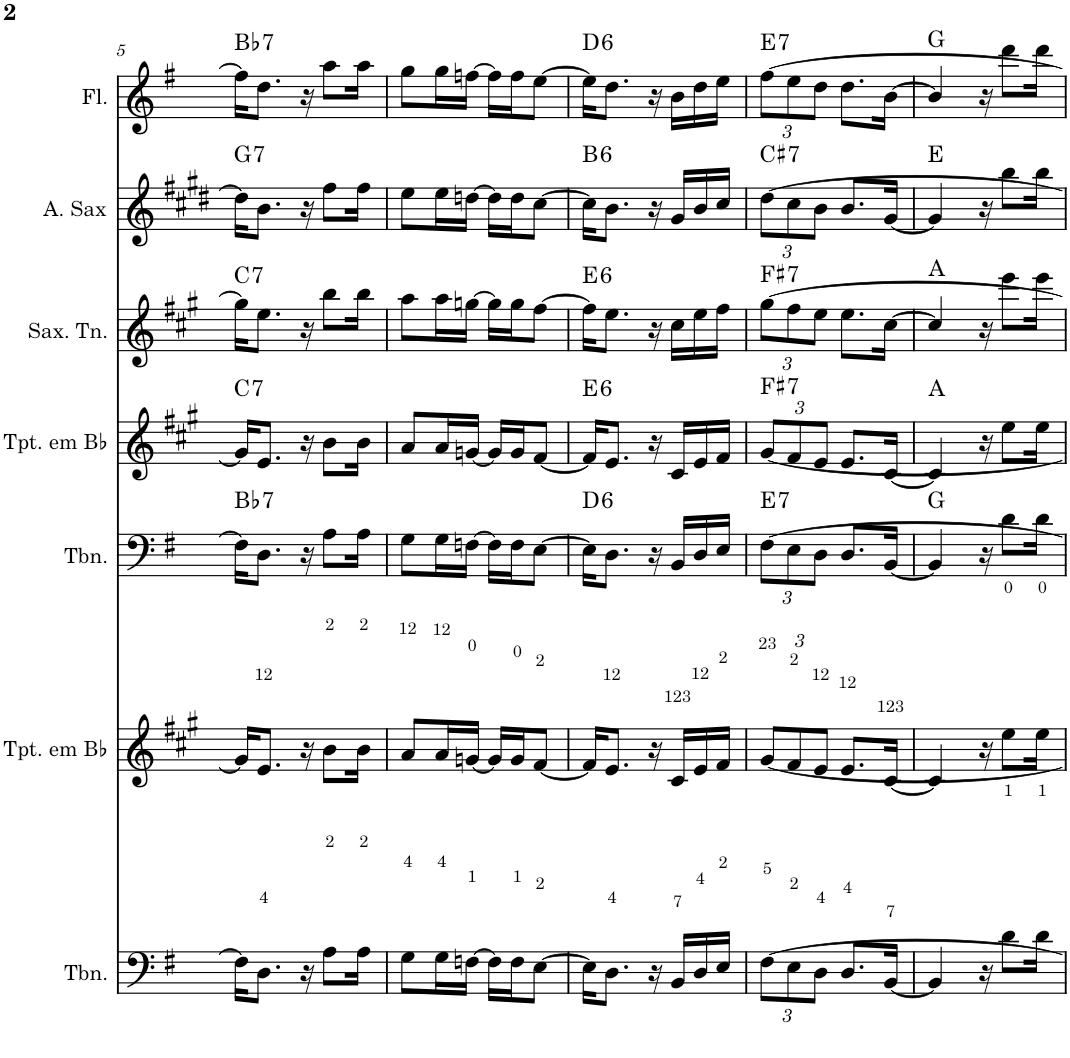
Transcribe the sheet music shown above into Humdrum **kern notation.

**kern	**kern	**kern	**harte	**kern	**harte	**kern	**harte	**kern	**harte	**kern	**harte
*part7	*part6	*part5	*part5	*part4	*part4	*part3	*part3	*part2	*part2	*part1	*part1
*staff7	*staff6	*staff5	*	*staff4	*	*staff3	*	*staff2	*	*staff1	*
*I"Trombone	*I"Trompete em Bb	*I"Trombone	*	*I"Trompete em Bb	*	*I"Saxofone Tenor	*	*I"Saxofone Alto	*	*I"Flauta Transversal	*
*I'Tbn.	*I'Tpt. em Bb	*I'Tbn.	*	*I'Tpt. em Bb	*	*I'Sax. Tn.	*	*	*	*I'Fl.	*
!!LO:PB:g=z
*clefF4	*clefG2	*clefF4	*	*clefG2	*	*clefG2	*	*clefG2	*	*clefG2	*
*	*Trd1c2	*	*	*Trd1c2	*	*Trd8c14	*	*Trd5c9	*	*	*
*k[f#]	*k[f#c#g#]	*k[f#]	*	*k[f#c#g#]	*	*k[f#c#g#]	*	*k[f#c#g#d#]	*	*k[f#]	*
*G:	*A:	*G:	*	*A:	*	*A:	*	*E:	*	*G:	*
*M2/4	*M2/4	*M2/4	*	*M2/4	*	*M2/4	*	*M2/4	*	*M2/4	*
=5	=5	=5	=5	=5	=5	=5	=5	=5	=5	=5	=5
!	!	!	!LO:H:kt=7	!	!LO:H:kt=7	!	!LO:H:kt=7	!	!LO:H:kt=7	!	!LO:H:kt=7
16F\KL]	16g/KL]	16F\KL]	Bb:7	16g/KL]	C:7	16gg\KL]	C:7	16dd\KL]	G:7	16ff\KL]	Bb:7
8.D\J	8.e/J	8.D\J	.	8.e/J	.	8.ee\J	.	8.b\J	.	8.dd\J	.
16r	16r	16r	.	16r	.	16r	.	16r	.	16r	.
8A\L	8b\L	8A\L	.	8b\L	.	8bb\L	.	8ff#\L	.	8aa\L	.
16A\Jk	16b\Jk	16A\Jk	.	16b\Jk	.	16bb\Jk	.	16ff#\Jk	.	16aa\Jk	.
=6	=6	=6	=6	=6	=6	=6	=6	=6	=6	=6	=6
8G\L	8a/L	8G\L	.	8a/L	.	8aa\L	.	8ee\L	.	8gg\L	.
16G\L	16a/L	16G\L	.	16a/L	.	16aa\L	.	16ee\L	.	16gg\L	.
[16Fn\JJ	[16gn/JJ	[16Fn\JJ	.	[16gn/JJ	.	[16ggn\JJ	.	[16ddn\JJ	.	[16ffn\JJ	.
16F\LL]	16g/LL]	16F\LL]	.	16g/LL]	.	16gg\LL]	.	16dd\LL]	.	16ff\LL]	.
16F\J	16g/J	16F\J	.	16g/J	.	16gg\J	.	16dd\J	.	16ff\J	.
[8E\J	[8f#/J	[8E\J	.	[8f#/J	.	[8ff#\J	.	[8cc#\J	.	[8ee\J	.
=7	=7	=7	=7	=7	=7	=7	=7	=7	=7	=7	=7
!	!	!	!LO:H:kt=6	!	!LO:H:kt=6	!	!LO:H:kt=6	!	!LO:H:kt=6	!	!LO:H:kt=6
16E\KL]	16f#/KL]	16E\KL]	D:maj6	16f#/KL]	E:maj6	16ff#\KL]	E:maj6	16cc#\KL]	B:maj6	16ee\KL]	D:maj6
8.D\J	8.e/J	8.D\J	.	8.e/J	.	8.ee\J	.	8.b\J	.	8.dd\J	.
16r	16r	16r	.	16r	.	16r	.	16r	.	16r	.
16BB/LL	16c#/LL	16BB/LL	.	16c#/LL	.	16cc#\LL	.	16g#/LL	.	16b\LL	.
16D/	16e/	16D/	.	16e/	.	16ee\	.	16b/	.	16dd\	.
16E/JJ	16f#/JJ	16E/JJ	.	16f#/JJ	.	16ff#\JJ	.	16cc#/JJ	.	16ee\JJ	.
=8	=8	=8	=8	=8	=8	=8	=8	=8	=8	=8	=8
*Xbrackettup	*Xbrackettup	*Xbrackettup	*	*Xbrackettup	*	*Xbrackettup	*	*Xbrackettup	*	*Xbrackettup	*
!	!	!	!LO:H:kt=7	!	!LO:H:kt=7	!	!LO:H:kt=7	!	!LO:H:kt=7	!	!LO:H:kt=7
[12F#\L	[12g#/L	[12F#\L	E:7	[12g#/L	F#:7	[12gg#\L	F#:7	[12dd#\L	C#:7	[12ff#\L	E:7
12E\	12f#/	12E\	.	12f#/	.	12ff#\	.	12cc#\	.	12ee\	.
12D\J	12e/J	12D\J	.	12e/J	.	12ee\J	.	12b\J	.	12dd\J	.
8.D/L	8.e/L	8.D/L	.	8.e/L	.	8.ee\L	.	8.b/L	.	8.dd\L	.
[16BB/Jk	[16c#/Jk	[16BB/Jk	.	[16c#/Jk	.	[16cc#\Jk	.	[16g#/Jk	.	[16b\Jk	.
=9	=9	=9	=9	=9	=9	=9	=9	=9	=9	=9	=9
4BB/]	4c#/]	4BB/]	G:maj	4c#/]	A:maj	4cc#/]	A:maj	4g#/]	E:maj	4b/]	G:maj
16r	16r	16r	.	16r	.	16r	.	16r	.	16r	.
8d\L	8ee\L	8d\L	.	8ee\L	.	8eee\L	.	8bb\L	.	8ddd\L	.
16d\Jk	16ee\Jk	16d\Jk	.	16ee\Jk	.	16eee\Jk	.	16bb\Jk	.	16ddd\Jk	.
=	=	=	=	=	=	=	=	=	=	=	=
*-	*-	*-	*-	*-	*-	*-	*-	*-	*-	*-	*-
